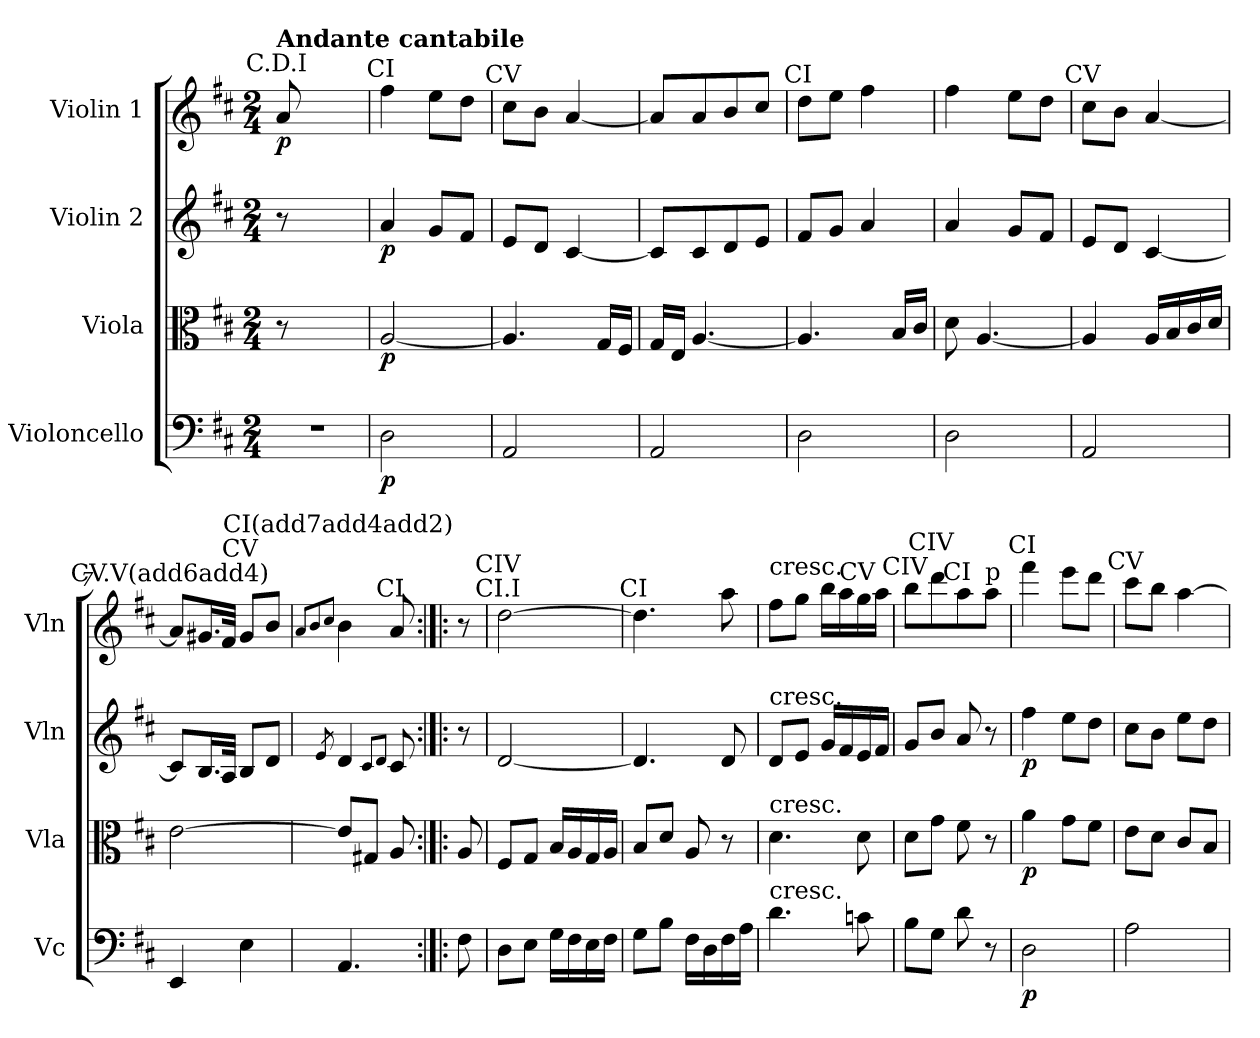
**kern	**dynam	**kern	**dynam	**kern	**dynam	**kern	**dynam
*part4	*part4	*part3	*part3	*part2	*part2	*part1	*part1
*staff4	*staff4	*staff3	*staff3	*staff2	*staff2	*staff1	*staff1
*I"Violoncello	*	*I"Viola	*	*I"Violin 2	*	*I"Violin 1	*
*I'Vc	*	*I'Vla	*	*I'Vln	*	*I'Vln	*
*clefF4	*	*clefC3	*	*clefG2	*	*clefG2	*
*k[f#c#]	*	*k[f#c#]	*	*k[f#c#]	*	*k[f#c#]	*
*D:	*	*D:	*	*D:	*	*D:	*
*M2/4	*	*M2/4	*	*M2/4	*	*M2/4	*
*MM55	*	*MM55	*	*MM55	*	*MM55	*
=	=	=	=	=	=	=	=
!	!	!	!	!	!	!LO:TX:a:cj:t=C.D.I	!
!	!	!	!	!	!	!LO:TX:a:B:t=Andante cantabile	!
!	!	!	!	!	!	!	!LO:DY:b
2r	.	8r	.	8r	.	8a/	p
.	.	4.ryy	.	4.ryy	.	4.ryy	.
=1	=1	=1	=1	=1	=1	=1	=1
!	!	!	!	!	!	!LO:TX:a:cj:t=CI	!
!	!LO:DY:b	!	!LO:DY:b	!	!LO:DY:b	!	!
2D\	p	[2A/	p	4a/	p	4ff#\	.
.	.	.	.	8g/L	.	8ee\L	.
.	.	.	.	8f#/J	.	8dd\J	.
=2	=2	=2	=2	=2	=2	=2	=2
!	!	!	!	!	!	!LO:TX:a:cj:t=CV	!
2AA/	.	4.A/]	.	8e/L	.	8cc#\L	.
.	.	.	.	8d/J	.	8b\J	.
.	.	.	.	[4c#/	.	[4a/	.
.	.	16G/LL	.	.	.	.	.
.	.	16F#/JJ	.	.	.	.	.
=3	=3	=3	=3	=3	=3	=3	=3
2AA/	.	16G/LL	.	8c#/L]	.	8a/L]	.
.	.	16E/JJ	.	.	.	.	.
.	.	[4.A/	.	8c#/	.	8a/	.
.	.	.	.	8d/	.	8b/	.
.	.	.	.	8e/J	.	8cc#/J	.
=4	=4	=4	=4	=4	=4	=4	=4
!	!	!	!	!	!	!LO:TX:a:cj:t=CI	!
2D\	.	4.A/]	.	8f#/L	.	8dd\L	.
.	.	.	.	8g/J	.	8ee\J	.
.	.	.	.	4a/	.	4ff#\	.
.	.	16B/LL	.	.	.	.	.
.	.	16c#/JJ	.	.	.	.	.
=5	=5	=5	=5	=5	=5	=5	=5
2D\	.	8d\	.	4a/	.	4ff#\	.
.	.	[4.A/	.	.	.	.	.
.	.	.	.	8g/L	.	8ee\L	.
.	.	.	.	8f#/J	.	8dd\J	.
!!LO:LB:g=z
=6	=6	=6	=6	=6	=6	=6	=6
!	!	!	!	!	!	!LO:TX:a:cj:t=CV	!
2AA/	.	4A/]	.	8e/L	.	8cc#\L	.
.	.	.	.	8d/J	.	8b\J	.
.	.	16A/LL	.	[4c#/	.	[4a/	.
.	.	16B/	.	.	.	.	.
.	.	16c#/	.	.	.	.	.
.	.	16d/JJ	.	.	.	.	.
!!LO:PB:g=z
=7	=7	=7	=7	=7	=7	=7	=7
!	!	!	!	!	!	!LO:TX:a:cj:t=CV.V(add6add4)	!
4EE/	.	[2e\	.	8c#/L]	.	8a/L]	.
.	.	.	.	16.B/L	.	16.g#X/L	.
.	.	.	.	32A/JJk	.	32f#/JJk	.
!	!	!	!	!	!	!LO:TX:a:cj:t=CV	!
4E\	.	.	.	8B/L	.	8g#/L	.
.	.	.	.	8d/J	.	8b/J	.
=8	=8	=8	=8	=8	=8	=8	=8
.	.	.	.	.	.	8qa/L	.
.	.	.	.	.	.	8qb/	.
.	.	.	.	8qe/	.	8qcc#/J	.
!	!	!	!	!	!	!LO:TX:a:cj:t=CI(add7add4add2)	!
4.AA/	.	8e/L]	.	4d/	.	4b\	.
.	.	8G#X/J	.	.	.	.	.
.	.	.	.	8qc#/L	.	.	.
.	.	.	.	8qd/J	.	.	.
!	!	!	!	!	!	!LO:TX:a:cj:t=CI	!
.	.	8A/	.	8c#/	.	8a/	.
=8X1:|!|:	=8X1:|!|:	=8X1:|!|:	=8X1:|!|:	=8X1:|!|:	=8X1:|!|:	=8X1:|!|:	=8X1:|!|:
8F#\	.	8A/	.	8r	.	8r	.
=9	=9	=9	=9	=9	=9	=9	=9
!	!	!	!	!	!	!LO:TX:a:cj:t=CI.I	!
!	!	!	!	!	!	!LO:TX:a:cj:t=CIV	!
8D\L	.	8F#/L	.	[2d/	.	[2dd\	.
8E\J	.	8G/J	.	.	.	.	.
16G\LL	.	16B/LL	.	.	.	.	.
16F#\	.	16A/	.	.	.	.	.
16E\	.	16G/	.	.	.	.	.
16F#\JJ	.	16A/JJ	.	.	.	.	.
=10	=10	=10	=10	=10	=10	=10	=10
!	!	!	!	!	!	!LO:TX:a:cj:t=CI	!
8G\L	.	8B/L	.	4.d/]	.	4.dd\]	.
8B\J	.	8d/J	.	.	.	.	.
16F#\LL	.	8A/	.	.	.	.	.
16D\	.	.	.	.	.	.	.
16F#\	.	8r	.	8d/	.	8aa\	.
16A\JJ	.	.	.	.	.	.	.
=11	=11	=11	=11	=11	=11	=11	=11
!	!	!	!	!	!	!LO:TX:a:t=cresc.	!
!	!	!	!	!LO:TX:a:t=cresc.	!	!	!
!	!	!LO:TX:a:t=cresc.	!	!	!	!	!
!LO:TX:a:t=cresc.	!	!	!	!	!	!	!
4.d\	.	4.d\	.	8d/L	.	8ff#\L	.
.	.	.	.	8e/J	.	8gg\J	.
.	.	.	.	16g/LL	.	16bb\LL	.
.	.	.	.	16f#/	.	16aa\	.
!	!	!	!	!	!	!LO:TX:a:cj:t=CV	!
8cn\	.	8d\	.	16e/	.	16gg\	.
.	.	.	.	16f#/JJ	.	16aa\JJ	.
!!LO:LB:g=z
=12	=12	=12	=12	=12	=12	=12	=12
!	!	!	!	!	!	!LO:TX:a:cj:t=CIV	!
8B\L	.	8d\L	.	8g/L	.	8bb\L	.
!	!	!	!	!	!	!LO:TX:a:cj:t=CIV	!
8G\J	.	8g\J	.	8b/J	.	8ddd\	.
!	!	!	!	!	!	!LO:TX:a:cj:t=CI	!
8d\	.	8f#\	.	8a/	.	8aa\	.
!	!	!	!	!	!	!LO:TX:a:t=p	!
8r	.	8r	.	8r	.	8aa\J	.
=13	=13	=13	=13	=13	=13	=13	=13
!	!	!	!	!	!	!LO:TX:a:cj:t=CI	!
!	!LO:DY:b	!	!LO:DY:b	!	!LO:DY:b	!	!
2D\	p	4a\	p	4ff#\	p	4fff#\	.
.	.	8g\L	.	8ee\L	.	8eee\L	.
.	.	8f#\J	.	8dd\J	.	8ddd\J	.
=14	=14	=14	=14	=14	=14	=14	=14
!	!	!	!	!	!	!LO:TX:a:cj:t=CV	!
2A\	.	8e\L	.	8cc#\L	.	8ccc#\L	.
.	.	8d\J	.	8b\J	.	8bb\J	.
.	.	8c#/L	.	8ee\L	.	[4aa\	.
.	.	8B/J	.	8dd\J	.	.	.
=	=	=	=	=	=	=	=
*-	*-	*-	*-	*-	*-	*-	*-
